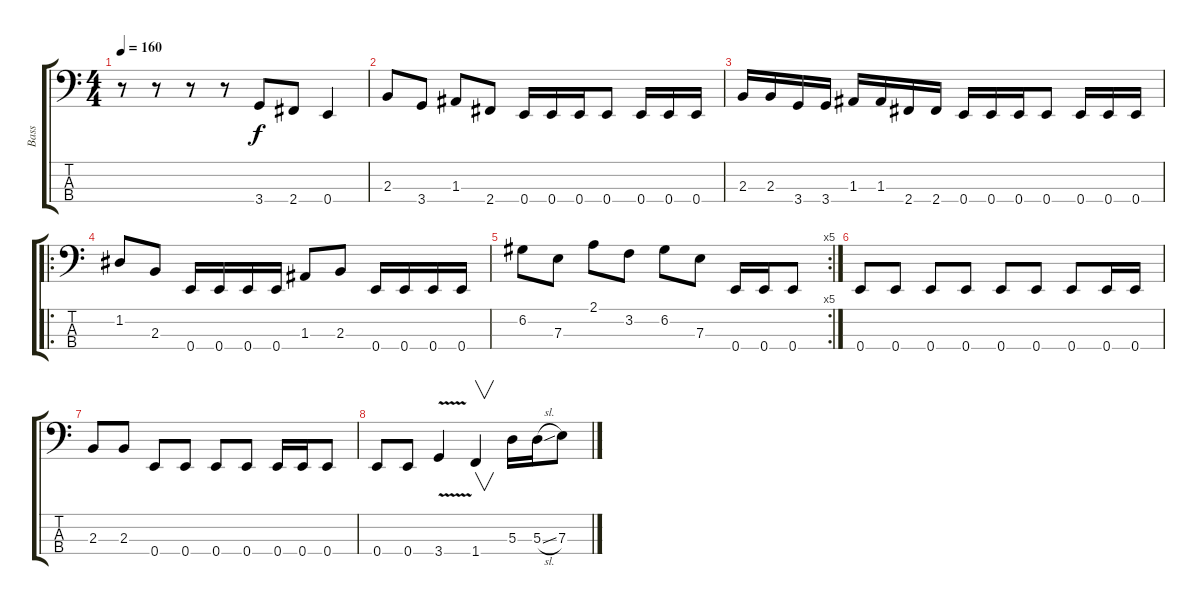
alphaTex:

\track ("Bass" "Bass") {instrument electricbasspick}
\staff {score tabs}
\tuning (G2 D2 A1 E1) {hide}
\ts (4 4)
\tempo 160
\clef f4
\ks c
r.8{dy f} r.8 r.8 r.8 3.4.8 2.4.8 0.4.4 |
2.3.8 3.4.8 1.3.8 2.4.8 0.4.16 0.4.16 0.4.16 0.4.8 0.4.16 0.4.16 0.4.16 |
2.3.16 2.3.16 3.4.16 3.4.16 1.3.16 1.3.16 2.4.16 2.4.16 0.4.16 0.4.16 0.4.16 0.4.8 0.4.16 0.4.16 0.4.16 |
\ro
1.2.8 2.3.8 0.4.16 0.4.16 0.4.16 0.4.16 1.3.8 2.3.8 0.4.16 0.4.16 0.4.16 0.4.16 |
\rc 5
6.2.8 7.3.8 2.1.8 3.2.8 6.2.8 7.3.8 0.4.16 0.4.16 0.4.8 |
0.4.8 0.4.8 0.4.8 0.4.8 0.4.8 0.4.8 0.4.8 0.4.16 0.4.16 |
2.3.8 2.3.8 0.4.8 0.4.8 0.4.8 0.4.8 0.4.16 0.4.16 0.4.8 |
0.4.8 0.4.8 3.4{v}.4 1.4.4{v} 5.3.16 5.3{sl}.16 7.3.8
